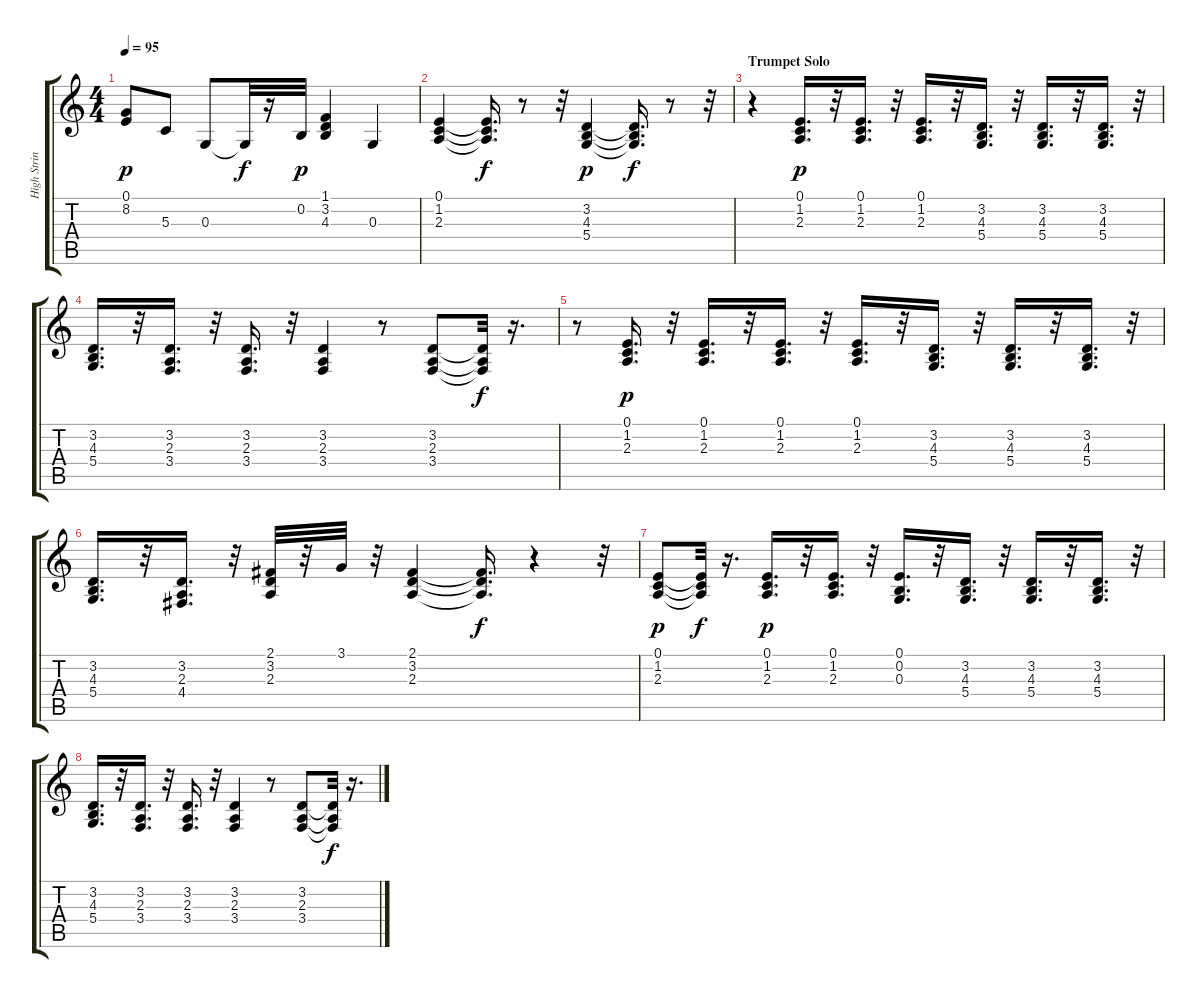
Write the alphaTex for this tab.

\track ("High Strings" "High Strin") {instrument stringensemble1}
\staff {score tabs}
\tuning (E4 B3 G3 D3 A2 E2) {hide}
\ts (4 4)
\tempo 95
\clef g2
\ks c
(0.1 8.2).8{dy p} 5.3.8 0.3.8 0.3{t}.32{dy f} r.16 0.2.32{dy p} (1.1 3.2 4.3).4 0.3.4 |
(0.1 1.2 2.3).4 (0.1{t} 1.2{t} 2.3{t}).16{d dy f} r.8 r.32 (3.2 4.3 5.4).4{dy p} (3.2{t} 4.3{t} 5.4{t}).16{d dy f} r.8 r.32 |
\section ("" "Trumpet Solo")
r.4 (0.1 1.2 2.3).16{d dy p} r.32 (0.1 1.2 2.3).16{d} r.32 (0.1 1.2 2.3).16{d} r.32 (3.2 4.3 5.4).16{d} r.32 (3.2 4.3 5.4).16{d} r.32 (3.2 4.3 5.4).16{d} r.32 |
(3.2 4.3 5.4).16{d} r.32 (3.2 2.3 3.4).16{d} r.32 (3.2 2.3 3.4).16{d} r.32 (3.2 2.3 3.4).4 r.8 (3.2 2.3 3.4).8 (3.2{t} 2.3{t} 3.4{t}).32{dy f} r.16{d} |
r.8 (0.1 1.2 2.3).16{d dy p} r.32 (0.1 1.2 2.3).16{d} r.32 (0.1 1.2 2.3).16{d} r.32 (0.1 1.2 2.3).16{d} r.32 (3.2 4.3 5.4).16{d} r.32 (3.2 4.3 5.4).16{d} r.32 (3.2 4.3 5.4).16{d} r.32 |
(3.2 4.3 5.4).16{d} r.32 (3.2 2.3 4.4).16{d} r.32 (2.1 3.2 2.3).32 r.32 3.1.32 r.32 (2.1 3.2 2.3).4 (2.1{t} 3.2{t} 2.3{t}).16{d dy f} r.4 r.32 |
(0.1 1.2 2.3).8{dy p} (0.1{t} 1.2{t} 2.3{t}).32{dy f} r.16{d} (0.1 1.2 2.3).16{d dy p} r.32 (0.1 1.2 2.3).16{d} r.32 (0.1 0.2 0.3).16{d} r.32 (3.2 4.3 5.4).16{d} r.32 (3.2 4.3 5.4).16{d} r.32 (3.2 4.3 5.4).16{d} r.32 |
(3.2 4.3 5.4).16{d} r.32 (3.2 2.3 3.4).16{d} r.32 (3.2 2.3 3.4).16{d} r.32 (3.2 2.3 3.4).4 r.8 (3.2 2.3 3.4).8 (3.2{t} 2.3{t} 3.4{t}).32{dy f} r.16{d}
